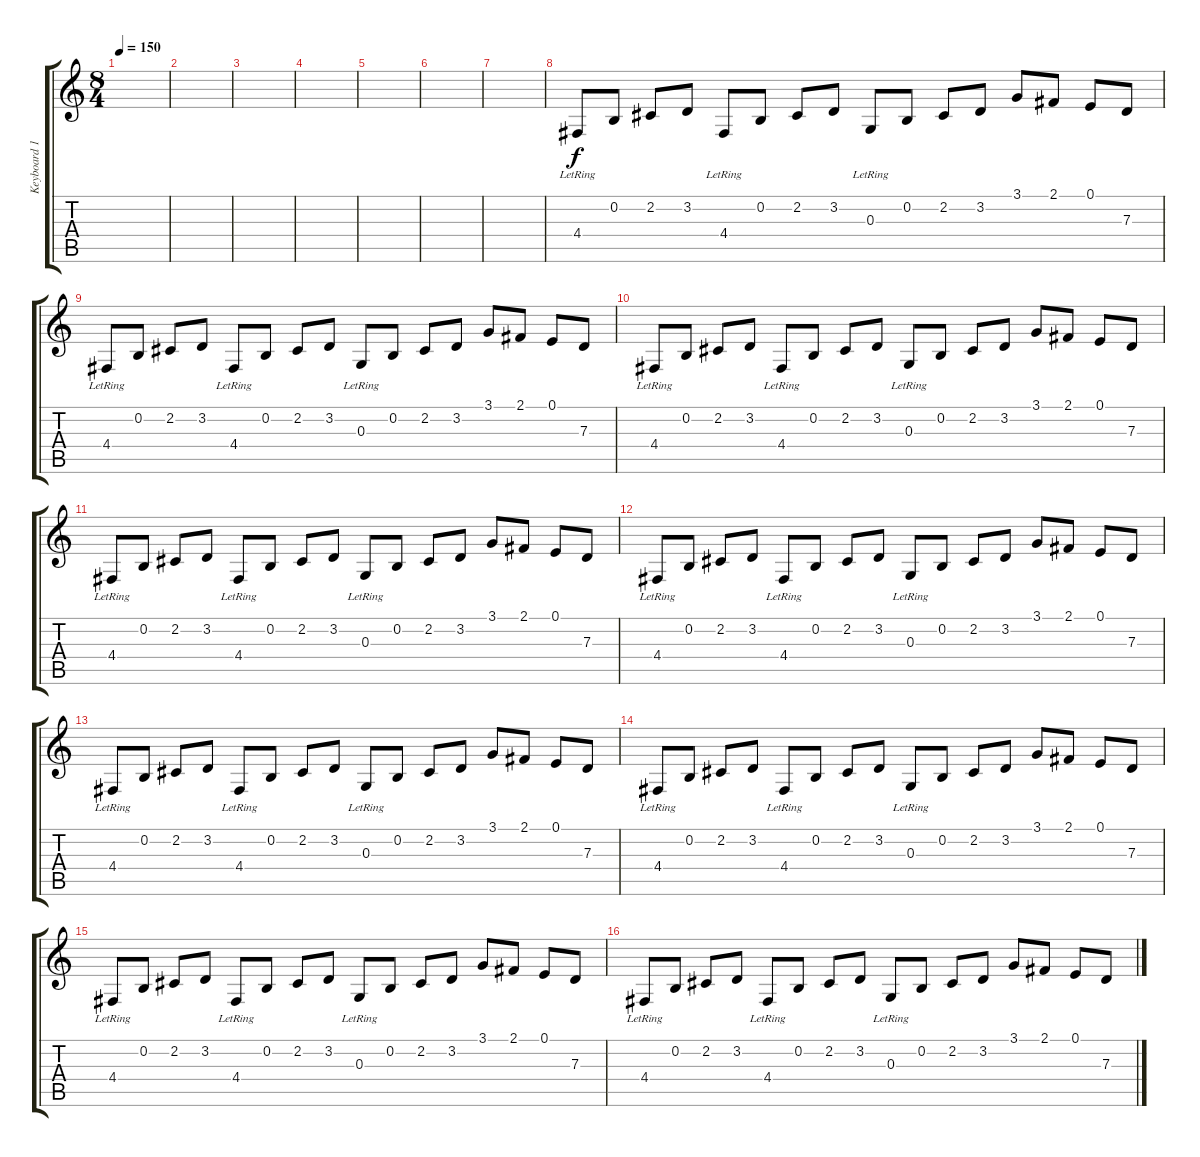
\track ("Keyboard 1" "Keyboard 1") {instrument musicbox}
\staff {score tabs}
\tuning (E4 B3 G3 D3 A2 E2) {hide}
\ts (8 4)
\tempo 150
\clef g2
\ks c
|
|
|
|
|
|
|
4.4{lr}.8 0.2.8 2.2.8 3.2.8 4.4{lr}.8 0.2.8 2.2.8 3.2.8 0.3{lr}.8 0.2.8 2.2.8 3.2.8 3.1.8 2.1.8 0.1.8 7.3.8 |
4.4{lr}.8 0.2.8 2.2.8 3.2.8 4.4{lr}.8 0.2.8 2.2.8 3.2.8 0.3{lr}.8 0.2.8 2.2.8 3.2.8 3.1.8 2.1.8 0.1.8 7.3.8 |
4.4{lr}.8 0.2.8 2.2.8 3.2.8 4.4{lr}.8 0.2.8 2.2.8 3.2.8 0.3{lr}.8 0.2.8 2.2.8 3.2.8 3.1.8 2.1.8 0.1.8 7.3.8 |
4.4{lr}.8 0.2.8 2.2.8 3.2.8 4.4{lr}.8 0.2.8 2.2.8 3.2.8 0.3{lr}.8 0.2.8 2.2.8 3.2.8 3.1.8 2.1.8 0.1.8 7.3.8 |
4.4{lr}.8 0.2.8 2.2.8 3.2.8 4.4{lr}.8 0.2.8 2.2.8 3.2.8 0.3{lr}.8 0.2.8 2.2.8 3.2.8 3.1.8 2.1.8 0.1.8 7.3.8 |
4.4{lr}.8 0.2.8 2.2.8 3.2.8 4.4{lr}.8 0.2.8 2.2.8 3.2.8 0.3{lr}.8 0.2.8 2.2.8 3.2.8 3.1.8 2.1.8 0.1.8 7.3.8 |
4.4{lr}.8 0.2.8 2.2.8 3.2.8 4.4{lr}.8 0.2.8 2.2.8 3.2.8 0.3{lr}.8 0.2.8 2.2.8 3.2.8 3.1.8 2.1.8 0.1.8 7.3.8 |
4.4{lr}.8 0.2.8 2.2.8 3.2.8 4.4{lr}.8 0.2.8 2.2.8 3.2.8 0.3{lr}.8 0.2.8 2.2.8 3.2.8 3.1.8 2.1.8 0.1.8 7.3.8 |
4.4{lr}.8 0.2.8 2.2.8 3.2.8 4.4{lr}.8 0.2.8 2.2.8 3.2.8 0.3{lr}.8 0.2.8 2.2.8 3.2.8 3.1.8 2.1.8 0.1.8 7.3.8
